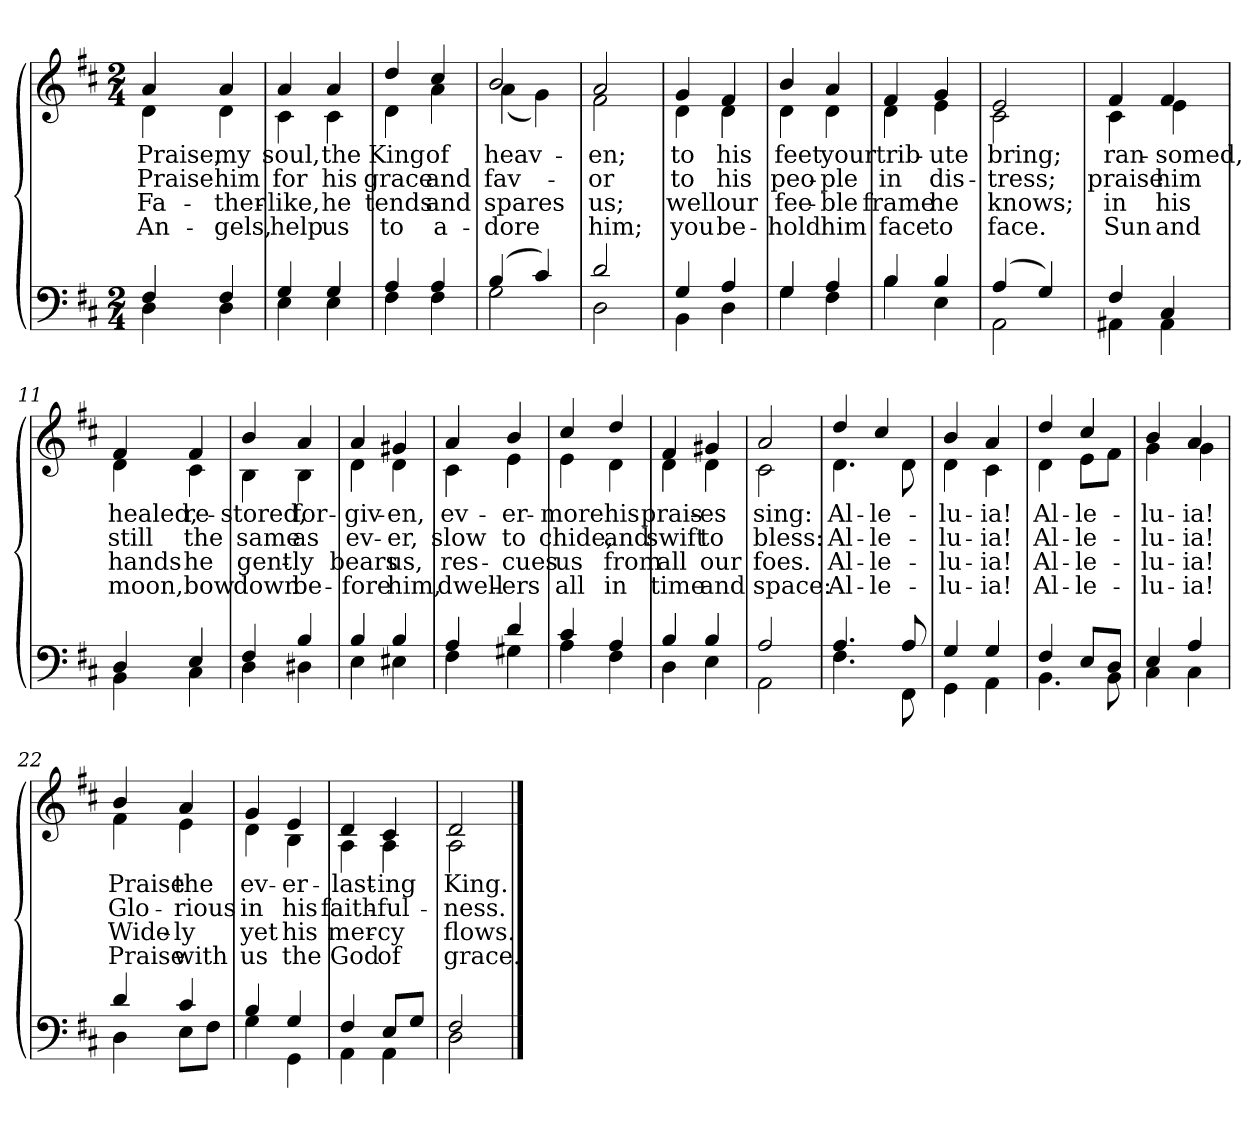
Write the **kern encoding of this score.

**kern	**kern	**text	**text	**text	**text
*part2	*part1	*part1	*part1	*part1	*part1
*staff2	*staff1	*staff1	*staff1	*staff1	*staff1
*clefF4	*clefG2	*	*	*	*
*k[f#c#]	*k[f#c#]	*	*	*	*
*M2/4	*M2/4	*	*	*	*
=1	=1	=1	=1	=1	=1
*^	*	*	*	*	*
!	!	!LO:TX:b:i:t=Verse	!	!	!	!
!	!	!	!LO:LY:b	!LO:LY:b	!LO:LY:b	!LO:LY:b
*	*	*^	*	*	*	*
4F#/	4D\	4a/	4d\	Praise,	Praise	Fa-	An-
!	!	!	!	!LO:LY:b	!LO:LY:b	!LO:LY:b	!LO:LY:b
4F#/	4D\	4a/	4d\	my	him	-ther-	-gels,
=2	=2	=2	=2	=2	=2	=2	=2
!	!	!	!	!LO:LY:b	!LO:LY:b	!LO:LY:b	!LO:LY:b
4G/	4E\	4a/	4c#\	soul,	for	-like,	help
!	!	!	!	!LO:LY:b	!LO:LY:b	!LO:LY:b	!LO:LY:b
4G/	4E\	4a/	4c#\	the	his	he	us
=3	=3	=3	=3	=3	=3	=3	=3
!	!	!	!	!LO:LY:b	!LO:LY:b	!LO:LY:b	!LO:LY:b
4A/	4F#\	4dd/	4d\	King	grace	tends	to
!	!	!	!	!LO:LY:b	!LO:LY:b	!LO:LY:b	!LO:LY:b
4A/	4F#\	4cc#/	4a\	of	and	and	a-
=4	=4	=4	=4	=4	=4	=4	=4
!	!	!	!	!LO:LY:b	!LO:LY:b	!LO:LY:b	!LO:LY:b
(>4B/	2G\	2b/	(<4a\	heav-	fav-	spares	-dore
4c#/)	.	.	4g\)	.	.	.	.
=5	=5	=5	=5	=5	=5	=5	=5
!	!	!	!	!LO:LY:b	!LO:LY:b	!LO:LY:b	!LO:LY:b
2d/	2D\	2a/	2f#\	-en;	-or	us;	him;
!!LO:LB:g=z	!!
=6	=6	=6	=6	=6	=6	=6	=6
!	!	!	!	!LO:LY:b	!LO:LY:b	!LO:LY:b	!LO:LY:b
4G/	4BB\	4g/	4d\	to	to	well	you
!	!	!	!	!LO:LY:b	!LO:LY:b	!LO:LY:b	!LO:LY:b
4A/	4D\	4f#/	4d\	his	his	our	be-
=7	=7	=7	=7	=7	=7	=7	=7
!	!	!	!	!LO:LY:b	!LO:LY:b	!LO:LY:b	!LO:LY:b
4G/	4G\	4b/	4d\	feet	peo-	fee-	-hold
!	!	!	!	!LO:LY:b	!LO:LY:b	!LO:LY:b	!LO:LY:b
4A/	4F#\	4a/	4d\	your	-ple	-ble	him
=8	=8	=8	=8	=8	=8	=8	=8
!	!	!	!	!LO:LY:b	!LO:LY:b	!LO:LY:b	!LO:LY:b
4B/	4B\	4f#/	4d\	trib-	in	frame	face
!	!	!	!	!LO:LY:b	!LO:LY:b	!LO:LY:b	!LO:LY:b
4B/	4E\	4g/	4e\	-ute	dis-	he	to
=9	=9	=9	=9	=9	=9	=9	=9
!	!	!	!	!LO:LY:b	!LO:LY:b	!LO:LY:b	!LO:LY:b
(>4A/	2AA\	2e/	2c#\	bring;	-tress;	knows;	face.
4G/)	.	.	.	.	.	.	.
!!LO:LB:g=z	!!
=10	=10	=10	=10	=10	=10	=10	=10
!	!	!	!	!LO:LY:b	!LO:LY:b	!LO:LY:b	!LO:LY:b
4F#/	4AA#X\	4f#/	4c#\	ran-	praise	in	Sun
!	!	!	!	!LO:LY:b	!LO:LY:b	!LO:LY:b	!LO:LY:b
4C#/	4AA#\	4f#/	4e\	-somed,	him	his	and
=11	=11	=11	=11	=11	=11	=11	=11
!	!	!	!	!LO:LY:b	!LO:LY:b	!LO:LY:b	!LO:LY:b
4D/	4BB\	4f#/	4d\	healed,	still	hands	moon,
!	!	!	!	!LO:LY:b	!LO:LY:b	!LO:LY:b	!LO:LY:b
4E/	4C#\	4f#/	4c#\	re-	the	he	bow
=12	=12	=12	=12	=12	=12	=12	=12
!	!	!	!	!LO:LY:b	!LO:LY:b	!LO:LY:b	!LO:LY:b
4F#/	4D\	4b/	4B\	-stored,	same	gent-	down
!	!	!	!	!LO:LY:b	!LO:LY:b	!LO:LY:b	!LO:LY:b
4B/	4D#X\	4a/	4B\	for-	as	-ly	be-
=13	=13	=13	=13	=13	=13	=13	=13
!	!	!	!	!LO:LY:b	!LO:LY:b	!LO:LY:b	!LO:LY:b
4B/	4E\	4a/	4d\	-giv-	ev-	bears	-fore
!	!	!	!	!LO:LY:b	!LO:LY:b	!LO:LY:b	!LO:LY:b
4B/	4E#X\	4g#X/	4d\	-en,	-er,	us,	him,
!!LO:LB:g=z	!!
=14	=14	=14	=14	=14	=14	=14	=14
!	!	!	!	!LO:LY:b	!LO:LY:b	!LO:LY:b	!LO:LY:b
4A/	4F#\	4a/	4c#\	ev-	slow	res-	dwell-
!	!	!	!	!LO:LY:b	!LO:LY:b	!LO:LY:b	!LO:LY:b
4d/	4G#X\	4b/	4e\	-er-	to	-cues	-ers
=15	=15	=15	=15	=15	=15	=15	=15
!	!	!	!	!LO:LY:b	!LO:LY:b	!LO:LY:b	!LO:LY:b
4c#/	4A\	4cc#/	4e\	-more	chide,	us	all
!	!	!	!	!LO:LY:b	!LO:LY:b	!LO:LY:b	!LO:LY:b
4A/	4F#\	4dd/	4d\	his	and	from	in
=16	=16	=16	=16	=16	=16	=16	=16
!	!	!	!	!LO:LY:b	!LO:LY:b	!LO:LY:b	!LO:LY:b
4B/	4D\	4f#/	4d\	prais-	swift	all	time
!	!	!	!	!LO:LY:b	!LO:LY:b	!LO:LY:b	!LO:LY:b
4B/	4E\	4g#X/	4d\	-es	to	our	and
=17	=17	=17	=17	=17	=17	=17	=17
!	!	!	!	!LO:LY:b	!LO:LY:b	!LO:LY:b	!LO:LY:b
2A/	2AA\	2a/	2c#\	sing:	bless:	foes.	space:
!!LO:LB:g=z	!!
=18	=18	=18	=18	=18	=18	=18	=18
!	!	!	!	!LO:LY:b	!LO:LY:b	!LO:LY:b	!LO:LY:b
4.A/	4.F#\	4dd/	4.d\	Al-	Al-	Al-	Al-
!	!	!	!	!LO:LY:b	!LO:LY:b	!LO:LY:b	!LO:LY:b
.	.	4cc#/	.	-le-	-le-	-le-	-le-
8A/	8FF#\	.	8d\	.	.	.	.
=19	=19	=19	=19	=19	=19	=19	=19
!	!	!	!	!LO:LY:b	!LO:LY:b	!LO:LY:b	!LO:LY:b
4G/	4GG\	4b/	4d\	-lu-	-lu-	-lu-	-lu-
!	!	!	!	!LO:LY:b	!LO:LY:b	!LO:LY:b	!LO:LY:b
4G/	4AA\	4a/	4c#\	-ia!	-ia!	-ia!	-ia!
=20	=20	=20	=20	=20	=20	=20	=20
!	!	!	!	!LO:LY:b	!LO:LY:b	!LO:LY:b	!LO:LY:b
4F#/	4.BB\	4dd/	4d\	Al-	Al-	Al-	Al-
!	!	!	!	!LO:LY:b	!LO:LY:b	!LO:LY:b	!LO:LY:b
8E/L	.	4cc#/	8e\L	-le-	-le-	-le-	-le-
8D/J	8BB\	.	8f#\J	.	.	.	.
=21	=21	=21	=21	=21	=21	=21	=21
!	!	!	!	!LO:LY:b	!LO:LY:b	!LO:LY:b	!LO:LY:b
4E/	4C#\	4b/	4g\	-lu-	-lu-	-lu-	-lu-
!	!	!	!	!LO:LY:b	!LO:LY:b	!LO:LY:b	!LO:LY:b
4A/	4C#\	4a/	4g\	-ia!	-ia!	-ia!	-ia!
!!LO:LB:g=z	!!
=22	=22	=22	=22	=22	=22	=22	=22
!	!	!	!	!LO:LY:b	!LO:LY:b	!LO:LY:b	!LO:LY:b
4d/	4D\	4b/	4f#\	Praise	Glo-	Wide-	Praise
!	!	!	!	!LO:LY:b	!LO:LY:b	!LO:LY:b	!LO:LY:b
4c#/	8E\L	4a/	4e\	the	-rious	-ly	with
.	8F#\J	.	.	.	.	.	.
=23	=23	=23	=23	=23	=23	=23	=23
!	!	!	!	!LO:LY:b	!LO:LY:b	!LO:LY:b	!LO:LY:b
4B/	4G\	4g/	4d\	ev-	in	yet	us
!	!	!	!	!LO:LY:b	!LO:LY:b	!LO:LY:b	!LO:LY:b
4G/	4GG\	4e/	4B\	-er-	his	his	the
=24	=24	=24	=24	=24	=24	=24	=24
!	!	!	!	!LO:LY:b	!LO:LY:b	!LO:LY:b	!LO:LY:b
4F#/	4AA\	4d/	4A\	-last-	faith-	mer-	God
!	!	!	!	!LO:LY:b	!LO:LY:b	!LO:LY:b	!LO:LY:b
8E/L	4AA\	4c#/	4A\	-ing	-ful-	-cy	of
8G/J	.	.	.	.	.	.	.
=25	=25	=25	=25	=25	=25	=25	=25
!	!	!	!	!LO:LY:b	!LO:LY:b	!LO:LY:b	!LO:LY:b
2F#/	2D\	2d/	2A\	King.	-ness.	flows.	grace.
*v	*v	*	*	*	*	*	*
*	*v	*v	*	*	*	*
==	==	==	==	==	==
*-	*-	*-	*-	*-	*-
